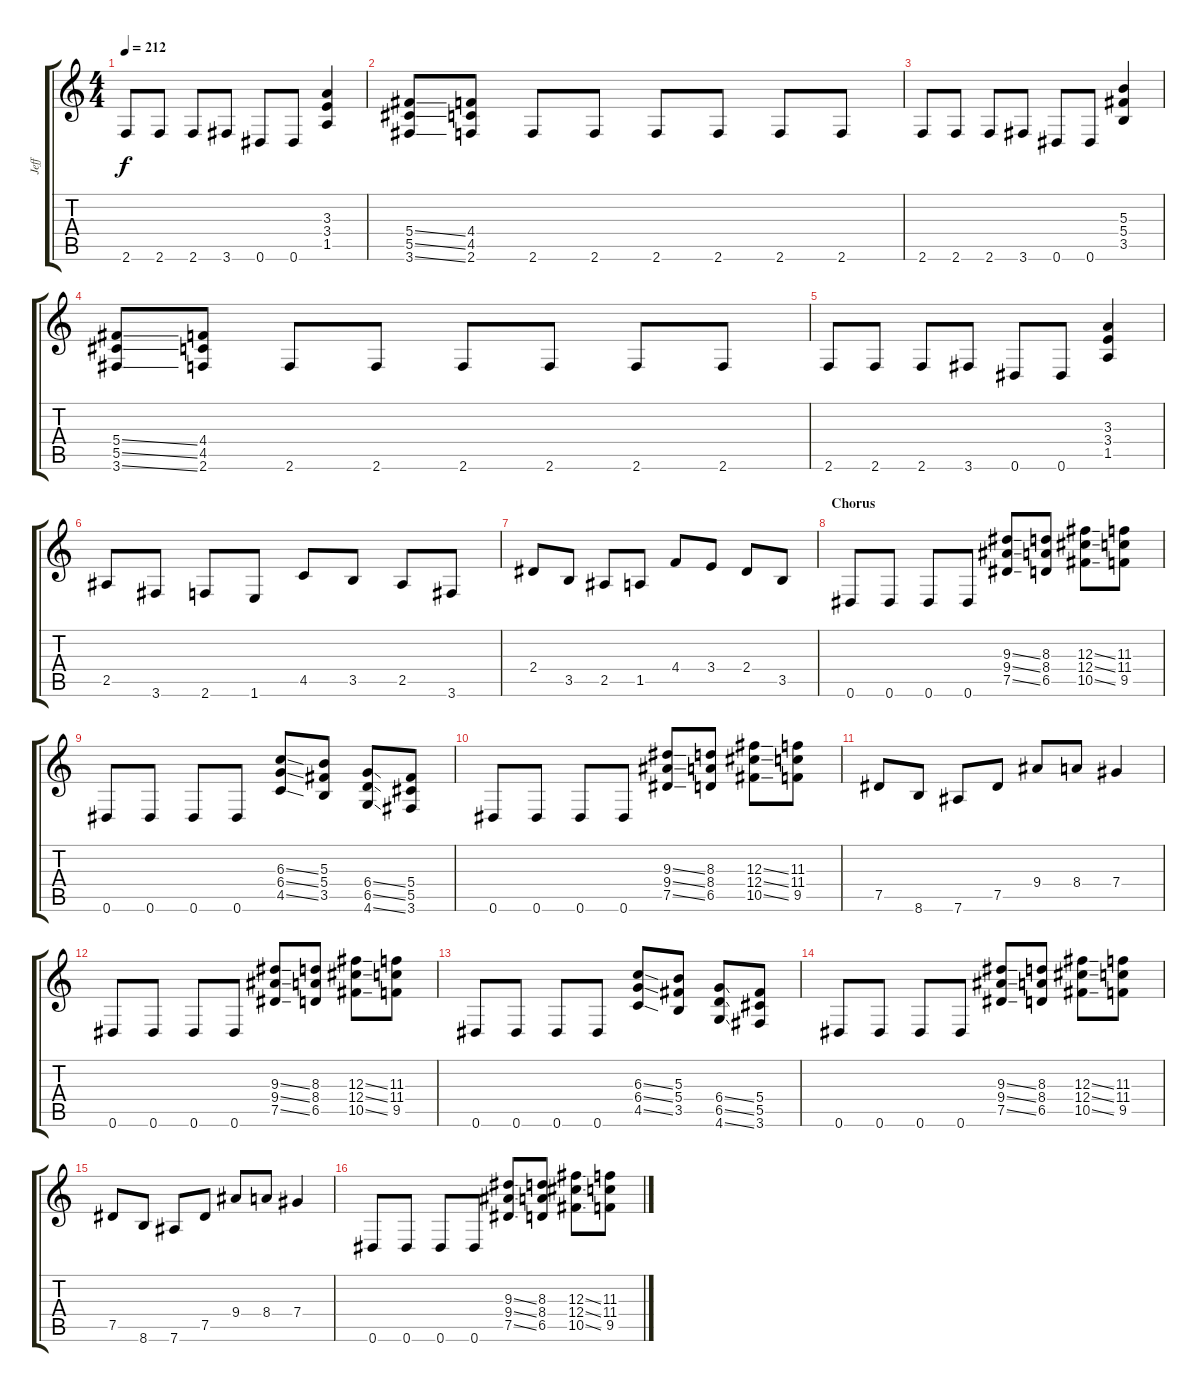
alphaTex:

\track ("Jeff" "Jeff") {instrument distortionguitar}
\staff {score tabs}
\tuning (Eb4 Bb3 Gb3 Db3 Ab2 Eb2) {hide}
\ts (4 4)
\tempo 212
\clef g2
\ks c
2.6.8{dy f} 2.6.8 2.6.8 3.6.8 0.6.8 0.6.8 (3.3 3.4 1.5).4 |
(5.4{ss} 5.5{ss} 3.6{ss}).8 (4.4 4.5 2.6).8 2.6.8 2.6.8 2.6.8 2.6.8 2.6.8 2.6.8 |
2.6.8 2.6.8 2.6.8 3.6.8 0.6.8 0.6.8 (5.3 5.4 3.5).4 |
(5.4{ss} 5.5{ss} 3.6{ss}).8 (4.4 4.5 2.6).8 2.6.8 2.6.8 2.6.8 2.6.8 2.6.8 2.6.8 |
2.6.8 2.6.8 2.6.8 3.6.8 0.6.8 0.6.8 (3.3 3.4 1.5).4 |
2.5.8 3.6.8 2.6.8 1.6.8 4.5.8 3.5.8 2.5.8 3.6.8 |
2.4.8 3.5.8 2.5.8 1.5.8 4.4.8 3.4.8 2.4.8 3.5.8 |
\section ("" "Chorus")
0.6.8 0.6.8 0.6.8 0.6.8 (9.3{ss} 9.4{ss} 7.5{ss}).8 (8.3 8.4 6.5).8 (12.3{ss} 12.4{ss} 10.5{ss}).8 (11.3 11.4 9.5).8 |
0.6.8 0.6.8 0.6.8 0.6.8 (6.3{ss} 6.4{ss} 4.5{ss}).8 (5.3 5.4 3.5).8 (6.4{ss} 6.5{ss} 4.6{ss}).8 (5.4 5.5 3.6).8 |
0.6.8 0.6.8 0.6.8 0.6.8 (9.3{ss} 9.4{ss} 7.5{ss}).8 (8.3 8.4 6.5).8 (12.3{ss} 12.4{ss} 10.5{ss}).8 (11.3 11.4 9.5).8 |
7.5.8 8.6.8 7.6.8 7.5.8 9.4.8 8.4.8 7.4.4 |
0.6.8 0.6.8 0.6.8 0.6.8 (9.3{ss} 9.4{ss} 7.5{ss}).8 (8.3 8.4 6.5).8 (12.3{ss} 12.4{ss} 10.5{ss}).8 (11.3 11.4 9.5).8 |
0.6.8 0.6.8 0.6.8 0.6.8 (6.3{ss} 6.4{ss} 4.5{ss}).8 (5.3 5.4 3.5).8 (6.4{ss} 6.5{ss} 4.6{ss}).8 (5.4 5.5 3.6).8 |
0.6.8 0.6.8 0.6.8 0.6.8 (9.3{ss} 9.4{ss} 7.5{ss}).8 (8.3 8.4 6.5).8 (12.3{ss} 12.4{ss} 10.5{ss}).8 (11.3 11.4 9.5).8 |
7.5.8 8.6.8 7.6.8 7.5.8 9.4.8 8.4.8 7.4.4 |
0.6.8 0.6.8 0.6.8 0.6.8 (9.3{ss} 9.4{ss} 7.5{ss}).8 (8.3 8.4 6.5).8 (12.3{ss} 12.4{ss} 10.5{ss}).8 (11.3 11.4 9.5).8
